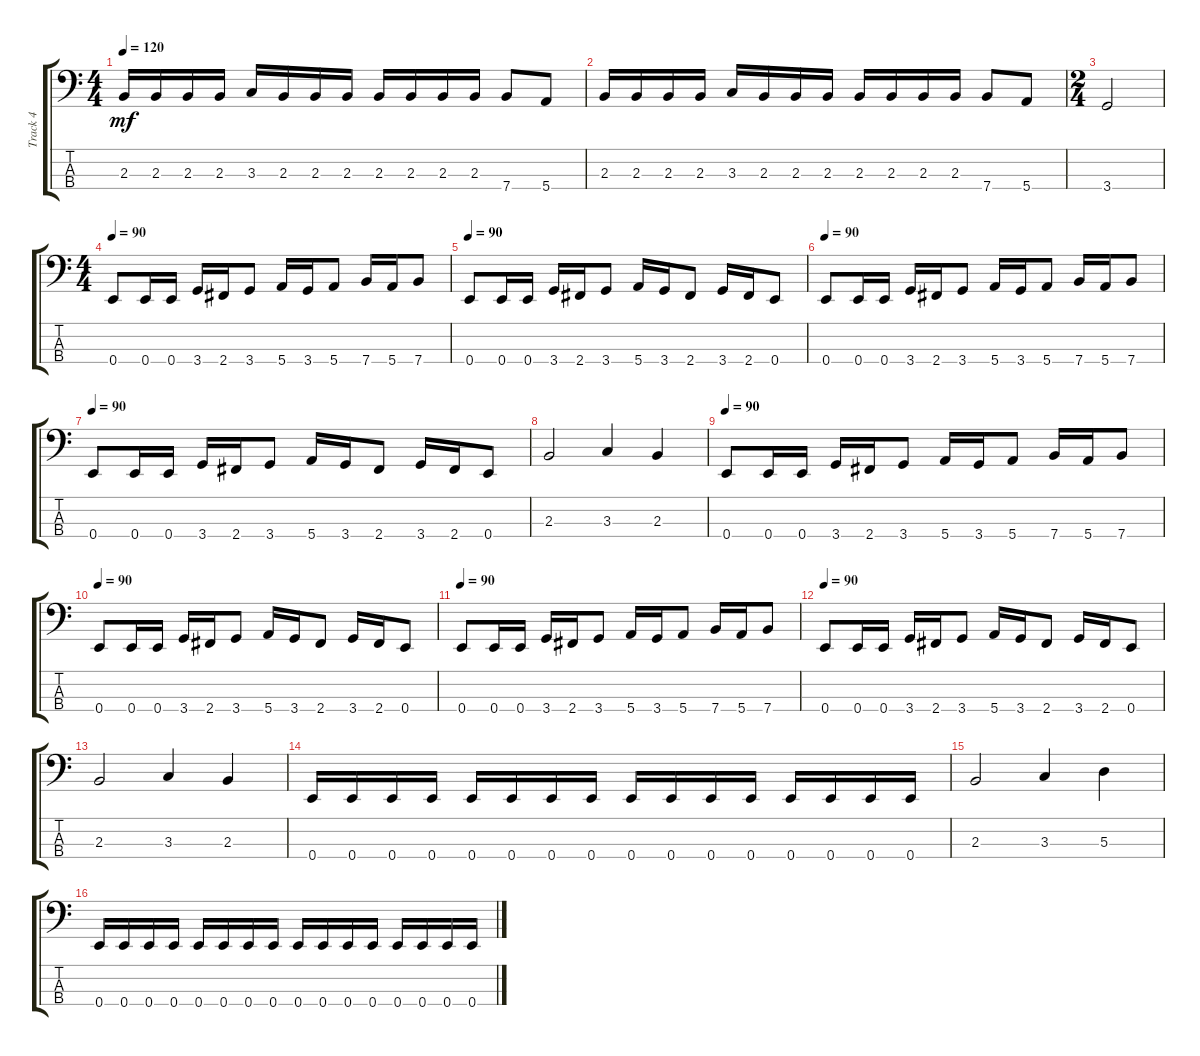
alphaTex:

\track ("Track 4" "Track 4") {instrument electricbassfinger}
\staff {score tabs}
\tuning (G2 D2 A1 E1) {hide}
\ts (4 4)
\tempo 120
\clef f4
\ks c
2.3.16{dy mf} 2.3.16 2.3.16 2.3.16 3.3.16 2.3.16 2.3.16 2.3.16 2.3.16 2.3.16 2.3.16 2.3.16 7.4.8 5.4.8 |
2.3.16 2.3.16 2.3.16 2.3.16 3.3.16 2.3.16 2.3.16 2.3.16 2.3.16 2.3.16 2.3.16 2.3.16 7.4.8 5.4.8 |
\ts (2 4)
3.4.2 |
\ts (4 4)
\tempo 90
0.4.8 0.4.16 0.4.16 3.4.16 2.4.16 3.4.8 5.4.16 3.4.16 5.4.8 7.4.16 5.4.16 7.4.8 |
\tempo 90
0.4.8 0.4.16 0.4.16 3.4.16 2.4.16 3.4.8 5.4.16 3.4.16 2.4.8 3.4.16 2.4.16 0.4.8 |
\tempo 90
0.4.8 0.4.16 0.4.16 3.4.16 2.4.16 3.4.8 5.4.16 3.4.16 5.4.8 7.4.16 5.4.16 7.4.8 |
\tempo 90
0.4.8 0.4.16 0.4.16 3.4.16 2.4.16 3.4.8 5.4.16 3.4.16 2.4.8 3.4.16 2.4.16 0.4.8 |
2.3.2 3.3.4 2.3.4 |
\tempo 90
0.4.8 0.4.16 0.4.16 3.4.16 2.4.16 3.4.8 5.4.16 3.4.16 5.4.8 7.4.16 5.4.16 7.4.8 |
\tempo 90
0.4.8 0.4.16 0.4.16 3.4.16 2.4.16 3.4.8 5.4.16 3.4.16 2.4.8 3.4.16 2.4.16 0.4.8 |
\tempo 90
0.4.8 0.4.16 0.4.16 3.4.16 2.4.16 3.4.8 5.4.16 3.4.16 5.4.8 7.4.16 5.4.16 7.4.8 |
\tempo 90
0.4.8 0.4.16 0.4.16 3.4.16 2.4.16 3.4.8 5.4.16 3.4.16 2.4.8 3.4.16 2.4.16 0.4.8 |
2.3.2 3.3.4 2.3.4 |
0.4.16 0.4.16 0.4.16 0.4.16 0.4.16 0.4.16 0.4.16 0.4.16 0.4.16 0.4.16 0.4.16 0.4.16 0.4.16 0.4.16 0.4.16 0.4.16 |
2.3.2 3.3.4 5.3.4 |
0.4.16 0.4.16 0.4.16 0.4.16 0.4.16 0.4.16 0.4.16 0.4.16 0.4.16 0.4.16 0.4.16 0.4.16 0.4.16 0.4.16 0.4.16 0.4.16
